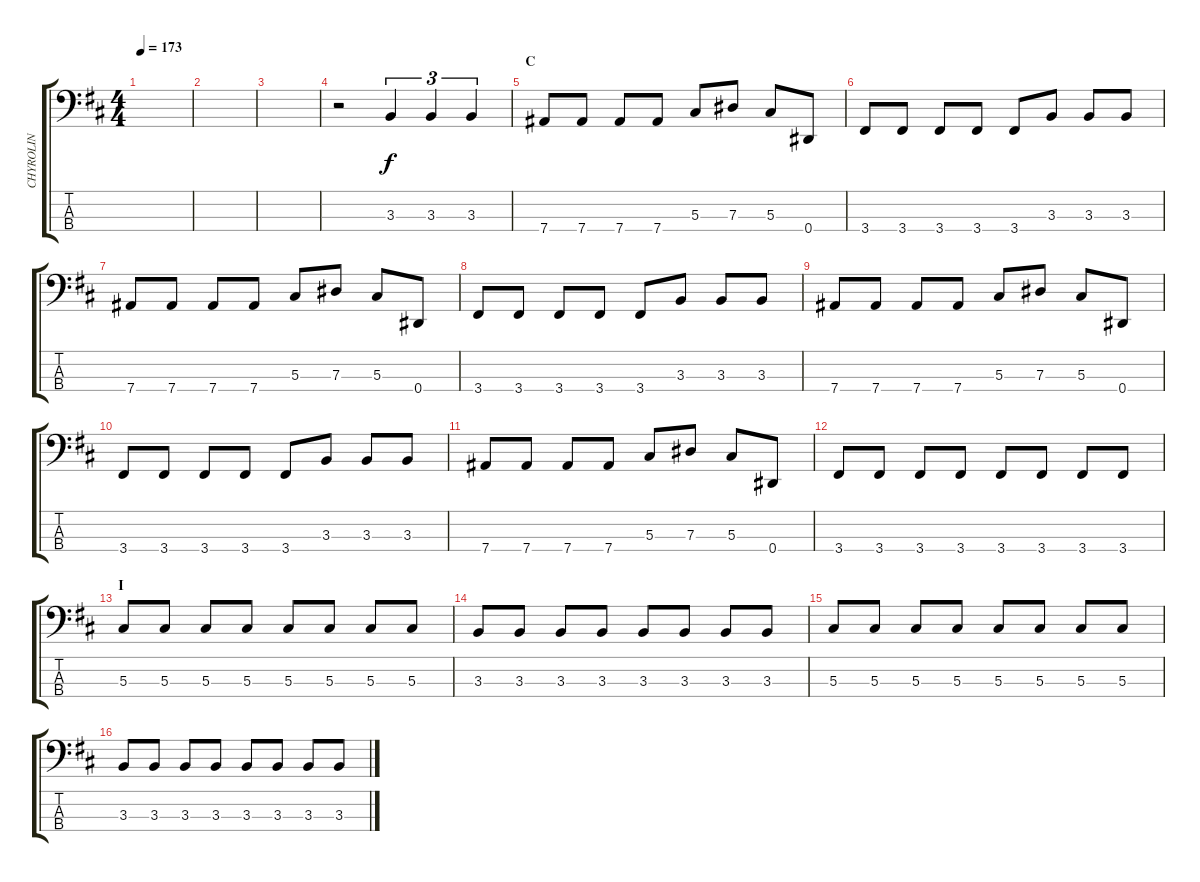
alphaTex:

\track ("CHYROLIN" "CHYROLIN") {instrument electricbassfinger}
\staff {score tabs}
\tuning (Gb2 Db2 Ab1 Eb1) {hide}
\ts (4 4)
\tempo 173
\clef f4
\ks bminor
|
|
|
r.2 3.3.4{tu (3 2)} 3.3.4{tu (3 2)} 3.3.4{tu (3 2)} |
\section ("" "C")
7.4.8 7.4.8 7.4.8 7.4.8 5.3.8 7.3.8 5.3.8 0.4.8 |
3.4.8 3.4.8 3.4.8 3.4.8 3.4.8 3.3.8 3.3.8 3.3.8 |
7.4.8 7.4.8 7.4.8 7.4.8 5.3.8 7.3.8 5.3.8 0.4.8 |
3.4.8 3.4.8 3.4.8 3.4.8 3.4.8 3.3.8 3.3.8 3.3.8 |
7.4.8 7.4.8 7.4.8 7.4.8 5.3.8 7.3.8 5.3.8 0.4.8 |
3.4.8 3.4.8 3.4.8 3.4.8 3.4.8 3.3.8 3.3.8 3.3.8 |
7.4.8 7.4.8 7.4.8 7.4.8 5.3.8 7.3.8 5.3.8 0.4.8 |
3.4.8 3.4.8 3.4.8 3.4.8 3.4.8 3.4.8 3.4.8 3.4.8 |
\section ("" "I")
5.3.8 5.3.8 5.3.8 5.3.8 5.3.8 5.3.8 5.3.8 5.3.8 |
3.3.8 3.3.8 3.3.8 3.3.8 3.3.8 3.3.8 3.3.8 3.3.8 |
5.3.8 5.3.8 5.3.8 5.3.8 5.3.8 5.3.8 5.3.8 5.3.8 |
3.3.8 3.3.8 3.3.8 3.3.8 3.3.8 3.3.8 3.3.8 3.3.8
